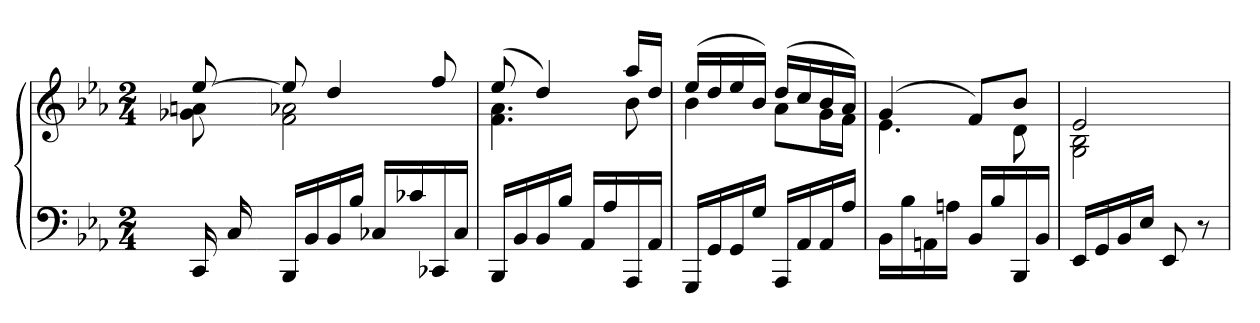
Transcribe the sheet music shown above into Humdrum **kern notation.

**kern	**kern
*part1	*part1
*staff2	*staff1
*clefF4	*clefG2
*k[b-e-a-]	*k[b-e-a-]
*E-:	*E-:
*M2/4	*M2/4
=	=
*	*^
16CC	[8ee-	8g-X 8an
16C	.	.
=-	=-	=-
16BBB-LL	8ee-]	2f 2a-X
16BB-	.	.
16BB-	4dd	.
16B-JJ	.	.
16C-XLL	.	.
16c-X	.	.
16CC-X	8ff	.
16C-JJ	.	.
=151	=151	=151
16BBB-LL	(8ee-	4.f 4.a-
16BB-	.	.
16BB-	4dd)	.
16B-JJ	.	.
16AA-LL	.	.
16A-	.	.
16AAA-	16aa-LL	8b-
16AA-JJ	16ddJJ	.
=152	=152	=152
16GGGLL	(16ee-LL	4b-
16GG	16dd	.
16GG	16ee-	.
16GJJ	16b-JJ)	.
16AAA-LL	(16ddLL	8a-L
16AA-	16cc	.
16AA-	16b-	16gL
16A-JJ	16a-JJ)	16fJJ
=153	=153	=153
16BB-LL	(4g	4.e-
16B-	.	.
16AAn	.	.
16AnJJ	.	.
16BB-LL	8fL)	.
16B-	.	.
16BBB-	8b-J	8d
16BB-JJ	.	.
=154	=154	=154
16EE-LL	2e-	2G 2B-
16GG	.	.
16BB-	.	.
16E-JJ	.	.
8EE-	.	.
8r	.	.
*	*v	*v
=	=
*-	*-
